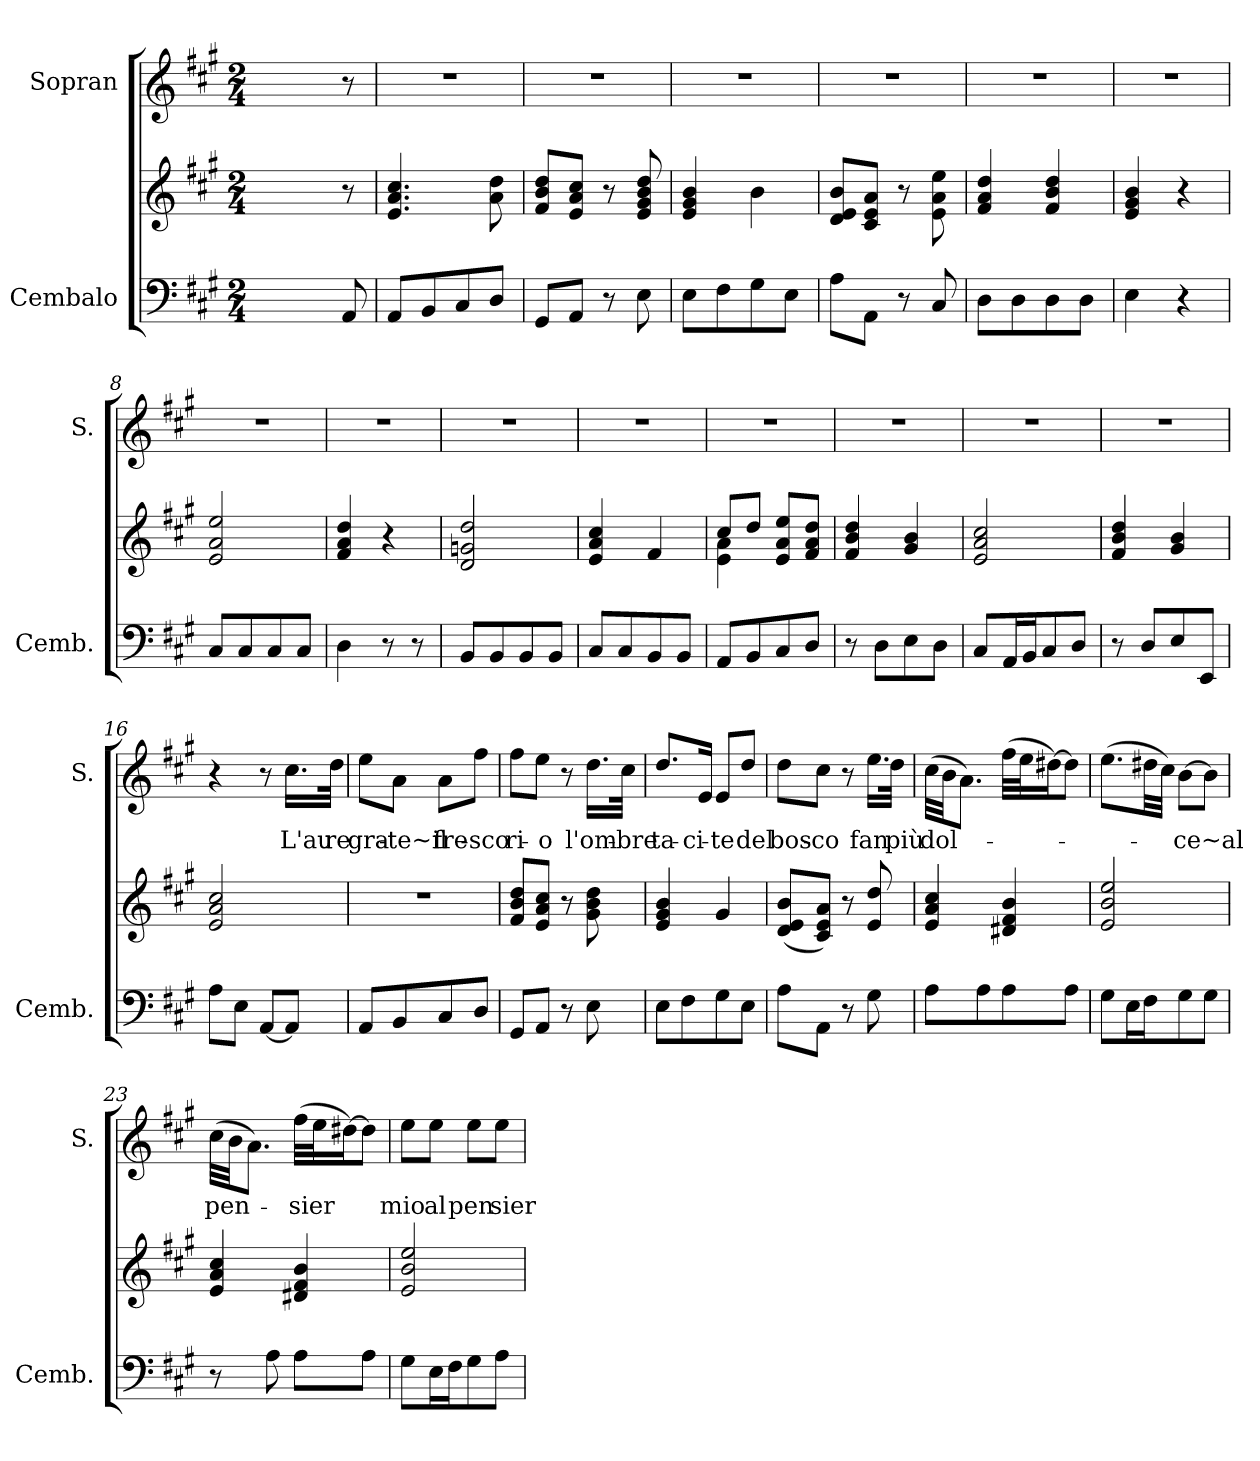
**kern	**kern	**kern	**text
*part2	*part2	*part1	*part1
*staff3	*staff2	*staff1	*staff1
*I"Cembalo	*	*I"Sopran	*
*I'Cemb.	*	*I'S.	*
*clefF4	*clefG2	*clefG2	*
*k[f#c#g#]	*k[f#c#g#]	*k[f#c#g#]	*
*M2/4	*M2/4	*M2/4	*
=1	=1	=1	=1
4ryy	4.ryy	4.ryy	.
8ryy	.	.	.
8AA/	8r	8r	.
=2	=2	=2	=2
8AA/L	4.e/ 4.a/ 4.cc#/	2r	.
8BB/	.	.	.
8C#/	.	.	.
8D/J	8a\ 8dd\	.	.
=3	=3	=3	=3
8GG#/L	8f#/ 8b/ 8dd/L	2r	.
8AA/J	8e/ 8a/ 8cc#/J	.	.
8r	8r	.	.
8E\	8e/ 8g#/ 8b/ 8dd/	.	.
=4	=4	=4	=4
8E\L	4e/ 4g#/ 4b/	2r	.
8F#\	.	.	.
8G#\	4b\	.	.
8E\J	.	.	.
=5	=5	=5	=5
8A\L	8d/ 8e/ 8b/L	2r	.
8AA\J	8c#/ 8e/ 8a/J	.	.
8r	8r	.	.
8C#/	8e\ 8a\ 8ee\	.	.
=6	=6	=6	=6
8D\L	4f#/ 4a/ 4dd/	2r	.
8D\	.	.	.
8D\	4f#/ 4b/ 4dd/	.	.
8D\J	.	.	.
=7	=7	=7	=7
4E\	4e/ 4g#/ 4b/	2r	.
4r	4r	.	.
!!LO:LB:g=z
=8	=8	=8	=8
8C#/L	2e/ 2a/ 2ee/	2r	.
8C#/	.	.	.
8C#/	.	.	.
8C#/J	.	.	.
=9	=9	=9	=9
4D\	4f#/ 4a/ 4dd/	2r	.
8r	4r	.	.
8r	.	.	.
=10	=10	=10	=10
8BB/L	2d/ 2gn/ 2dd/	2r	.
8BB/	.	.	.
8BB/	.	.	.
8BB/J	.	.	.
=11	=11	=11	=11
8C#/L	4e/ 4a/ 4cc#/	2r	.
8C#/	.	.	.
8BB/	4f#/	.	.
8BB/J	.	.	.
=12	=12	=12	=12
*	*^	*	*
8AA/L	8cc#/L	4e\ 4a\	2r	.
8BB/	8dd/J	.	.	.
8C#/	8e/ 8a/ 8ee/L	4ryy	.	.
8D/J	8f#/ 8a/ 8dd/J	.	.	.
*	*v	*v	*	*
=13	=13	=13	=13
8r	4f#/ 4b/ 4dd/	2r	.
8D\L	.	.	.
8E\	4g#/ 4b/	.	.
8D\J	.	.	.
=14	=14	=14	=14
8C#/L	2e/ 2a/ 2cc#/	2r	.
16AA/L	.	.	.
16BB/J	.	.	.
8C#/	.	.	.
8D/J	.	.	.
!!LO:LB:g=z
=15	=15	=15	=15
8r	4f#/ 4b/ 4dd/	2r	.
8D/L	.	.	.
8E/	4g#/ 4b/	.	.
8EE/J	.	.	.
=16	=16	=16	=16
8A\L	2e/ 2a/ 2cc#/	4r	.
8E\J	.	.	.
[8AA/L	.	8r	.
!	!	!	!LO:LY:b
8AA/J]	.	16.cc#\LL	L'au
!	!	!	!LO:LY:b
.	.	32dd\JJk	-re
=17	=17	=17	=17
!	!	!	!LO:LY:b
8AA/L	2r	8ee\L	gra-
!	!	!	!LO:LY:b
8BB/	.	8a\J	-te~il
!	!	!	!LO:LY:b
8C#/	.	8a\L	fre-
!	!	!	!LO:LY:b
8D/J	.	8ff#\J	-sco
=18	=18	=18	=18
!	!	!	!LO:LY:b
8GG#/L	8f#/ 8b/ 8dd/L	8ff#\L	ri-
!	!	!	!LO:LY:b
8AA/J	8e/ 8a/ 8cc#/J	8ee\J	-o
8r	8r	8r	.
!	!	!	!LO:LY:b
8E\	8g#\ 8b\ 8dd\	16.dd\LL	l'om-
!	!	!	!LO:LY:b
.	.	32cc#\JJk	-bre
=19	=19	=19	=19
!	!	!	!LO:LY:b
8E\L	4e/ 4g#/ 4b/	8.dd/L	ta-
8F#\	.	.	.
!	!	!	!LO:LY:b
.	.	16e/Jk	-ci-
!	!	!	!LO:LY:b
8G#\	4g#/	8e/L	-te
!	!	!	!LO:LY:b
8E\J	.	8dd/J	del
!!LO:LB:g=z
=20	=20	=20	=20
!	!	!	!LO:LY:b
8A\L	(8d/ 8e/ 8b/L	8dd\L	bos-
!	!	!	!LO:LY:b
8AA\J	8c#/ 8e/ 8a/J)	8cc#\J	-co
8r	8r	8r	.
!	!	!	!LO:LY:b
8G#\	8e/ 8dd/	16.ee\LL	fan
!	!	!	!LO:LY:b
.	.	32dd\JJk	più
=21	=21	=21	=21
!	!	!	!LO:LY:b
8A\L	4e/ 4a/ 4cc#/	(32cc#\LLL	dol-
.	.	32b\JJ	.
.	.	8.a\J)	.
8A\	.	.	.
8A\	4d#X/ 4f#/ 4b/	(32ff#\LLL	.
.	.	32ee\J	.
.	.	[16dd#X\J)	.
8A\J	.	8dd#\J]	.
=22	=22	=22	=22
8G#\L	2e/ 2b/ 2ee/	(8.ee\L	.
16E\L	.	.	.
16F#\J	.	32dd#X\LL	.
.	.	32cc#\JJJ)	.
!	!	!	!LO:LY:b
8G#\	.	[8b\L	-ce~al
8G#\J	.	8b\J]	.
=23	=23	=23	=23
!	!	!	!LO:LY:b
8r	4e/ 4a/ 4cc#/	(32cc#\LLL	pen-
.	.	32b\JJ	.
.	.	8.a\J)	.
8A\	.	.	.
!	!	!	!LO:LY:b
8A\L	4d#X/ 4f#/ 4b/	(32ff#\LLL	-sier
.	.	32ee\J	.
.	.	[16dd#X\J)	.
8A\J	.	8dd#\J]	.
=24	=24	=24	=24
!	!	!	!LO:LY:b
8G#\L	2e/ 2b/ 2ee/	8ee\L	mio
!	!	!	!LO:LY:b
16E\L	.	8ee\J	al
16F#\J	.	.	.
!	!	!	!LO:LY:b
8G#\	.	8ee\L	pen
!	!	!	!LO:LY:b
8A\J	.	8ee\J	sier
=	=	=	=
*-	*-	*-	*-
